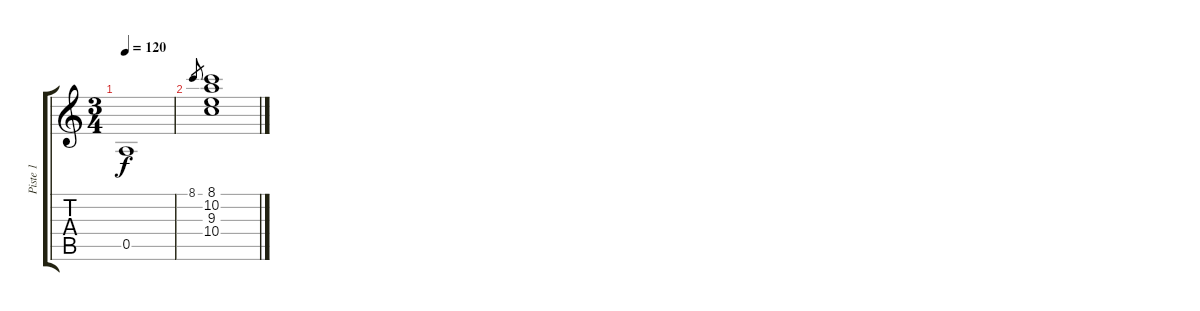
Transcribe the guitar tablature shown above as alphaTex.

\track ("Piste 1" "Piste 1") {instrument acousticguitarnylon}
\staff {score tabs}
\tuning (E4 B3 G3 D3 A2 E2) {hide}
\ts (3 4)
\tempo 120
\clef g2
\ks c
0.5.1{dy f} |
8.1.8{gr} (8.1 10.2 9.3 10.4).1
